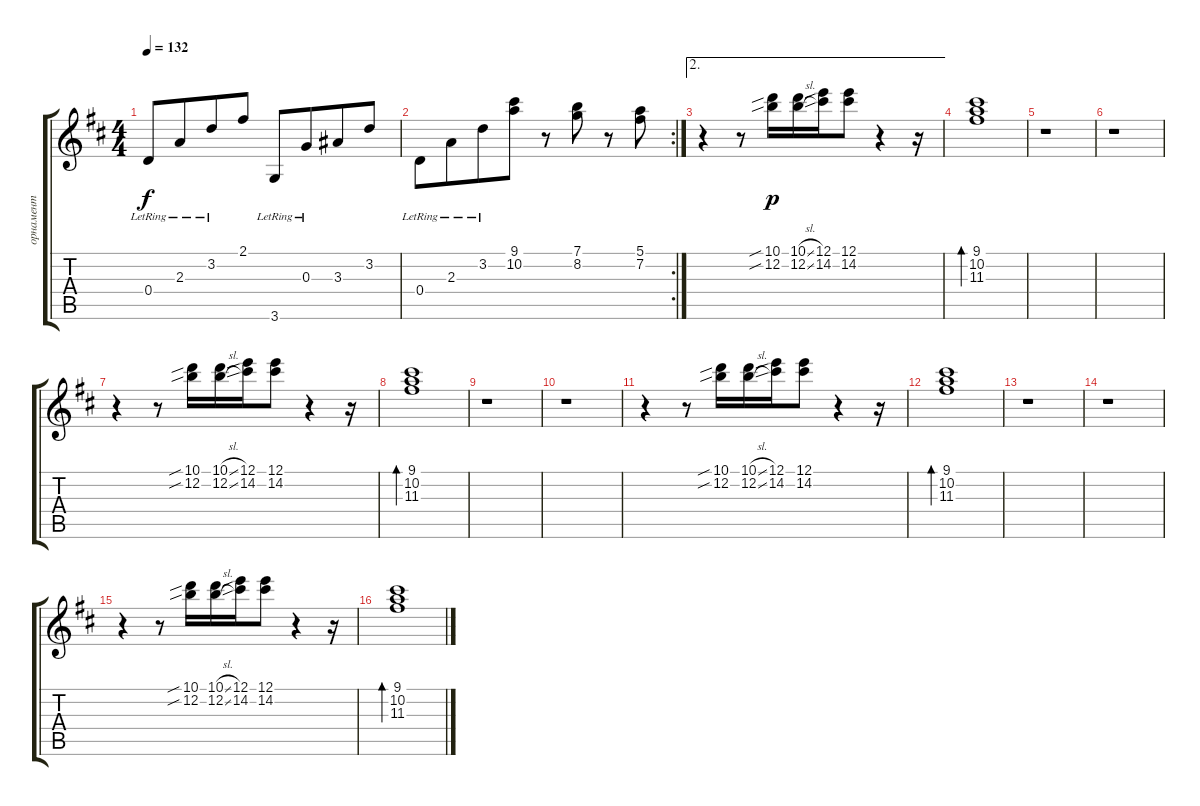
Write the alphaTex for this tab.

\track ("орнамент" "орнамент") {instrument electricguitarjazz}
\staff {score tabs}
\tuning (E4 B3 G3 D3 A2 E2) {hide}
\ts (4 4)
\tempo 132
\clef g2
\ks d
0.4{lr}.8{dy f} 2.3{lr}.8{beam merge} 3.2{lr}.8 2.1.8 3.6{lr}.8 0.3{lr}.8{beam merge} 3.3.8 3.2.8 |
\rc 2
0.4{lr}.8 2.3{lr}.8{beam merge} 3.2{lr}.8 (9.1 10.2).8 r.8 (7.1 8.2).8 r.8 (5.1 7.2).8 |
\ae 2
r.4 r.8 (10.1{sib} 12.2{sib}).16{dy p} (10.1{sl} 12.2{sl}).16{beam merge} (12.1 14.2).16 (12.1 14.2).8 r.4 r.16 |
(9.1 10.2 11.3).1{bd 120} |
r.1 |
r.1 |
r.4 r.8 (10.1{sib} 12.2{sib}).16 (10.1{sl} 12.2{sl}).16{beam merge} (12.1 14.2).16 (12.1 14.2).8 r.4 r.16 |
(9.1 10.2 11.3).1{bd 120} |
r.1 |
r.1 |
r.4 r.8 (10.1{sib} 12.2{sib}).16 (10.1{sl} 12.2{sl}).16{beam merge} (12.1 14.2).16 (12.1 14.2).8 r.4 r.16 |
(9.1 10.2 11.3).1{bd 120} |
r.1 |
r.1 |
r.4 r.8 (10.1{sib} 12.2{sib}).16 (10.1{sl} 12.2{sl}).16{beam merge} (12.1 14.2).16 (12.1 14.2).8 r.4 r.16 |
(9.1 10.2 11.3).1{bd 120}
